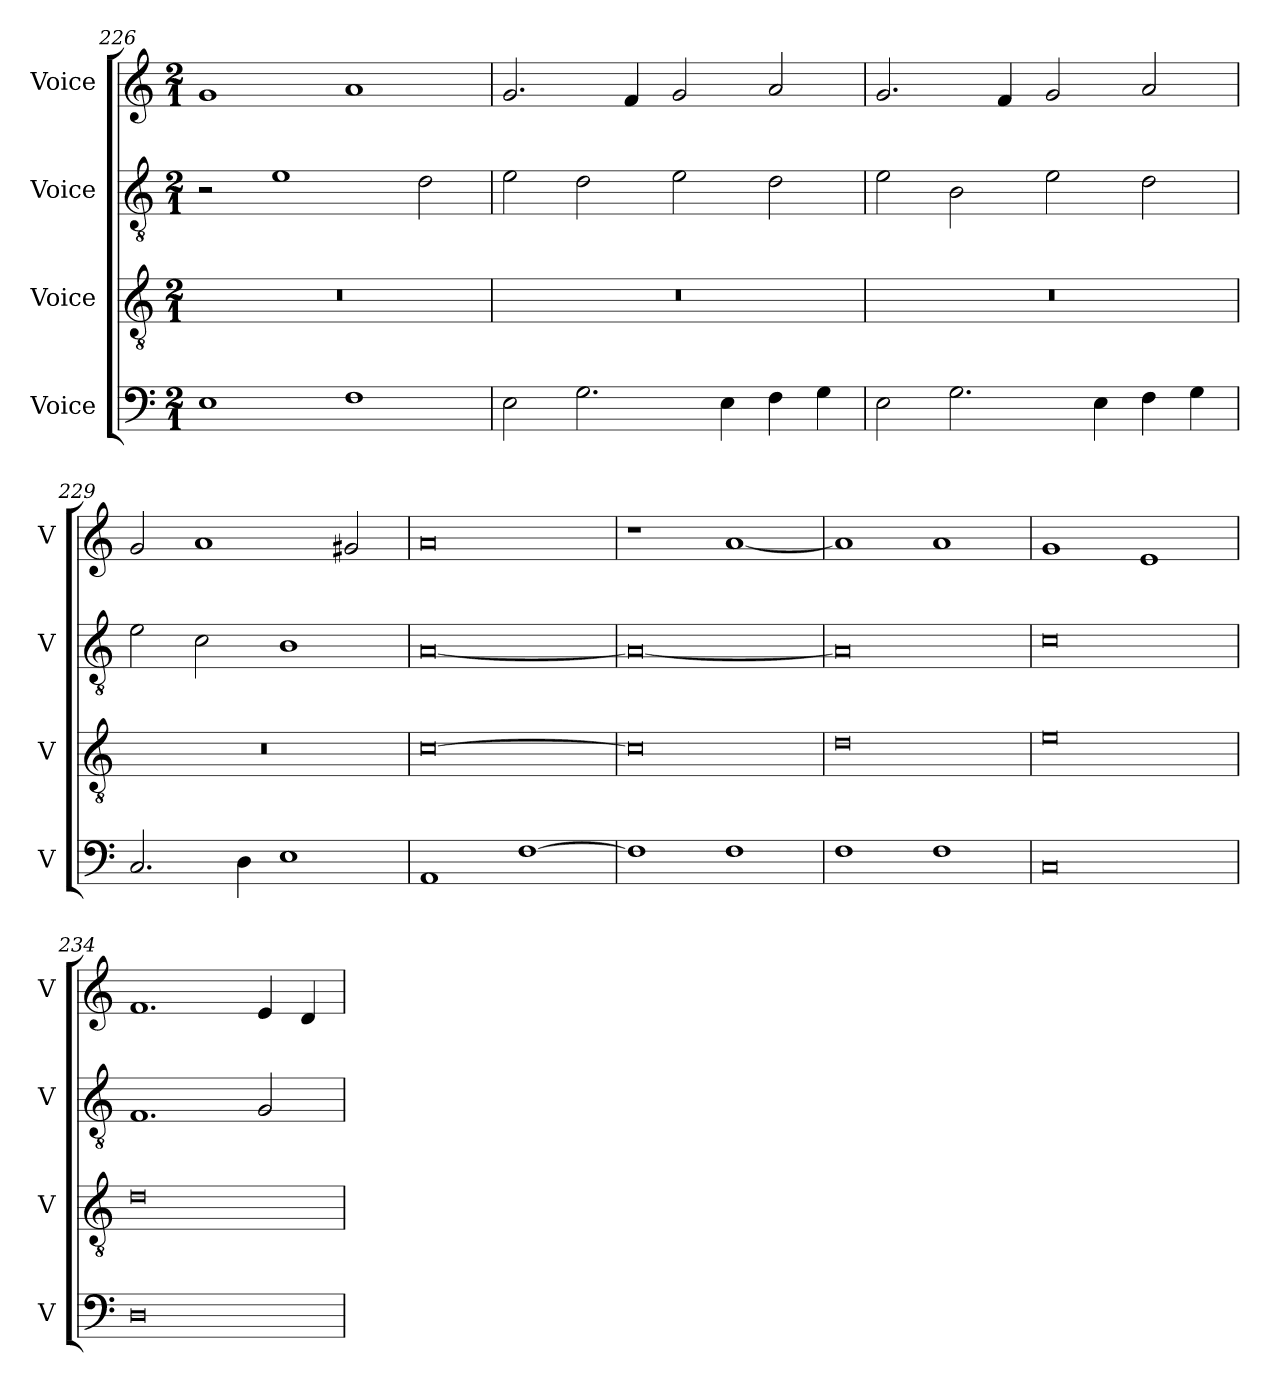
**kern	**kern	**kern	**kern
*part4	*part3	*part2	*part1
*staff4	*staff3	*staff2	*staff1
*I"Voice	*I"Voice	*I"Voice	*I"Voice
*I'V	*I'V	*I'V	*I'V
*clefF4	*clefGv2	*clefGv2	*clefG2
*k[]	*k[]	*k[]	*k[]
*M2/1	*M2/1	*M2/1	*M2/1
=226	=226	=226	=226
1E	0r	2r	1g
.	.	1e	.
1F	.	.	1a
.	.	2d\	.
=227	=227	=227	=227
2E\	0r	2e\	2.g/
2.G\	.	2d\	.
.	.	.	4f/
.	.	2e\	2g/
4E\	.	.	.
4F\	.	2d\	2a/
4G\	.	.	.
!!LO:LB:g=z
=228	=228	=228	=228
2E\	0r	2e\	2.g/
2.G\	.	2B\	.
.	.	.	4f/
.	.	2e\	2g/
4E\	.	.	.
4F\	.	2d\	2a/
4G\	.	.	.
=229	=229	=229	=229
2.C/	0r	2e\	2g/
.	.	2c\	1a
4D\	.	.	.
1E	.	1B	.
.	.	.	2g#X/
=230	=230	=230	=230
1AA	[0c	[0A	0a
[1F	.	.	.
=231	=231	=231	=231
1F]	0c]	0A_	1r
1F	.	.	[1a
=232	=232	=232	=232
1F	0d	0A]	1a]
1F	.	.	1a
=233	=233	=233	=233
0C	0e	0c	1g
.	.	.	1e
=234	=234	=234	=234
0D	0d	1.F	1.f
.	.	2G/	4e/
.	.	.	4d/
=	=	=	=
*-	*-	*-	*-
